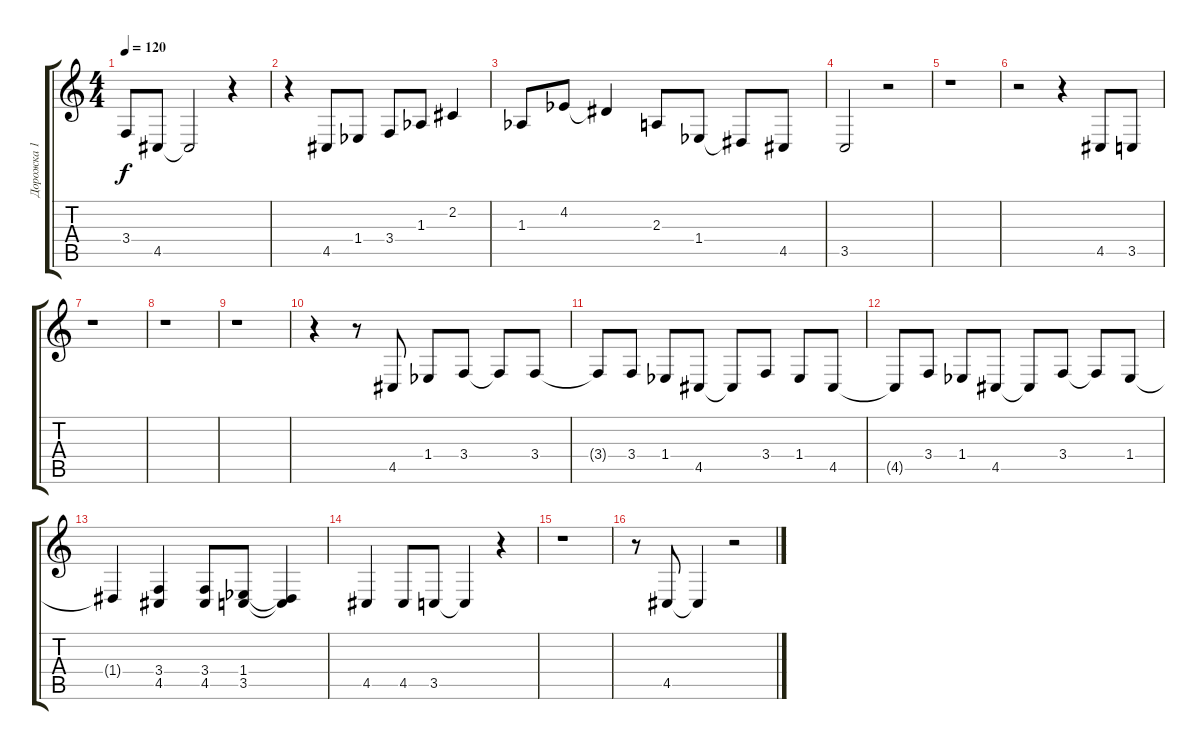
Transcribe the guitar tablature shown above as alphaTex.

\track ("Дорожка 1" "Дорожка 1") {instrument acousticgrandpiano}
\staff {score tabs}
\tuning (E4 B3 G3 D3 A2 E2) {hide}
\ts (4 4)
\tempo 120
\clef g2
\ks c
3.4.8{dy f} 4.5.8 4.5{t}.2 r.4 |
r.4 4.5.8 1.4{acc b}.8 3.4.8 1.3{acc b}.8 2.2.4 |
1.3{acc b}.8 4.2{acc b}.8 4.2{t}.4 2.3.8 1.4{acc b}.8 1.4{t}.8 4.5.8 |
3.5.2 r.2 |
r.1 |
r.2 r.4 4.5.8 3.5.8 |
r.1 |
r.1 |
r.1 |
r.4 r.8 4.5.8 1.4{acc b}.8 3.4.8 3.4{t}.8 3.4.8 |
3.4{t}.8 3.4.8 1.4{acc b}.8 4.5.8 4.5{t}.8 3.4.8 1.4{acc b}.8 4.5.8 |
4.5{t}.8 3.4.8 1.4{acc b}.8 4.5.8 4.5{t}.8 3.4.8 3.4{t}.8 1.4{acc b}.8 |
1.4{t}.4 (3.4 4.5).4 (3.4 4.5).8 (1.4{acc b} 3.5).8 (1.4{t} 3.5{t}).4 |
4.5.4 4.5.8 3.5.8 3.5{t}.4 r.4 |
r.1 |
r.8 4.5.8 4.5{t}.4 r.2
